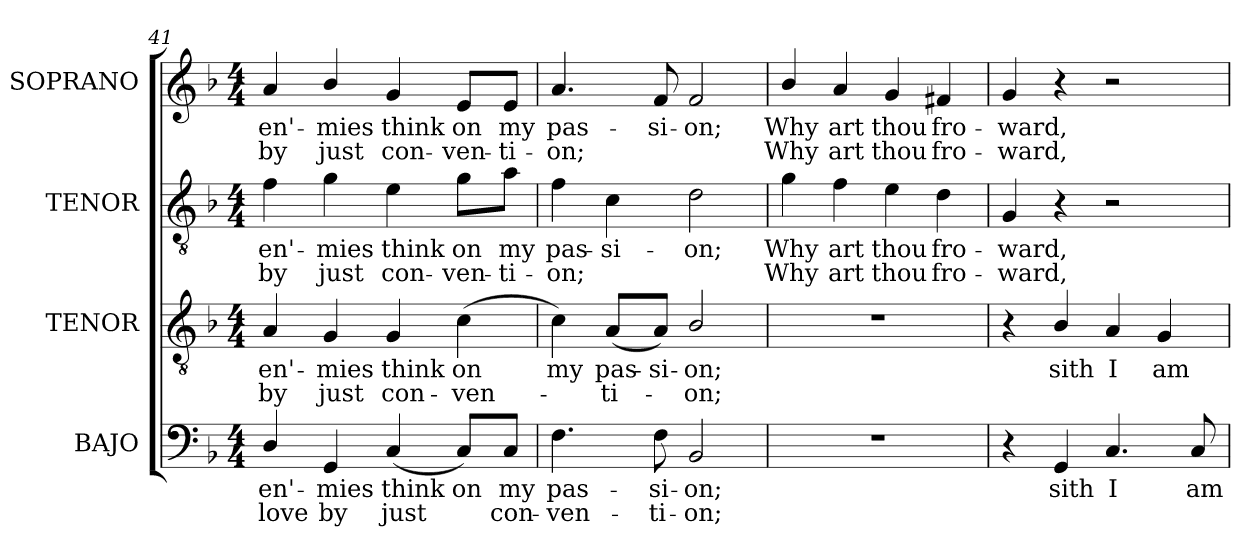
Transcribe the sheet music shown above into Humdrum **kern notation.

**kern	**text	**text	**kern	**text	**text	**kern	**text	**text	**kern	**text	**text
*part4	*part4	*part4	*part3	*part3	*part3	*part2	*part2	*part2	*part1	*part1	*part1
*staff4	*staff4	*staff4	*staff3	*staff3	*staff3	*staff2	*staff2	*staff2	*staff1	*staff1	*staff1
*I"BAJO	*	*	*I"TENOR	*	*	*I"TENOR	*	*	*I"SOPRANO	*	*
*I'B.	*	*	*I'T.	*	*	*I'T.	*	*	*I'S.	*	*
*clefF4	*	*	*clefGv2	*	*	*clefGv2	*	*	*clefG2	*	*
*	*	*	*ITrd7c12	*	*	*ITrd7c12	*	*	*	*	*
*k[b-]	*	*	*k[b-]	*	*	*k[b-]	*	*	*k[b-]	*	*
*F:	*	*	*F:	*	*	*F:	*	*	*F:	*	*
*M4/4	*	*	*M4/4	*	*	*M4/4	*	*	*M4/4	*	*
=41	=41	=41	=41	=41	=41	=41	=41	=41	=41	=41	=41
!	!LO:LY:b:color=#000000	!LO:LY:b:color=#000000	!	!	!	!	!	!	!	!	!
!	!	!	!	!LO:LY:b:color=#000000	!LO:LY:b:color=#000000	!	!	!	!	!	!
!	!	!	!	!	!	!	!LO:LY:b:color=#000000	!LO:LY:b:color=#000000	!	!	!
!	!	!	!	!	!	!	!	!	!	!LO:LY:b:color=#000000	!LO:LY:b:color=#000000
4Di/	en'-	love	4AAi/	en'-	by	4Fi\	en'-	by	4ai/	en'-	by
!	!LO:LY:b:color=#000000	!LO:LY:b:color=#000000	!	!	!	!	!	!	!	!	!
!	!	!	!	!LO:LY:b:color=#000000	!LO:LY:b:color=#000000	!	!	!	!	!	!
!	!	!	!	!	!	!	!LO:LY:b:color=#000000	!LO:LY:b:color=#000000	!	!	!
!	!	!	!	!	!	!	!	!	!	!LO:LY:b:color=#000000	!LO:LY:b:color=#000000
4GGi/	-mies	by	4GGi/	-mies	just	4Gi\	-mies	just	4b-i/	-mies	just
!	!LO:LY:b:color=#000000	!LO:LY:b:color=#000000	!	!	!	!	!	!	!	!	!
!	!	!	!	!LO:LY:b:color=#000000	!LO:LY:b:color=#000000	!	!	!	!	!	!
!	!	!	!	!	!	!	!LO:LY:b:color=#000000	!LO:LY:b:color=#000000	!	!	!
!	!	!	!	!	!	!	!	!	!	!LO:LY:b:color=#000000	!LO:LY:b:color=#000000
(4Ci/	think	just	4GGi/	think	con-	4Ei\	think	con-	4gi/	think	con-
!	!LO:LY:b:color=#000000	!	!	!	!	!	!	!	!	!	!
!	!	!	!	!LO:LY:b:color=#000000	!LO:LY:b:color=#000000	!	!	!	!	!	!
!	!	!	!	!	!	!	!LO:LY:b:color=#000000	!LO:LY:b:color=#000000	!	!	!
!	!	!	!	!	!	!	!	!	!	!LO:LY:b:color=#000000	!LO:LY:b:color=#000000
8Ci/L)	on	.	(4Ci\	on	-ven-	8Gi\L	on	-ven-	8ei/L	on	-ven-
!	!LO:LY:b:color=#000000	!LO:LY:b:color=#000000	!	!	!	!	!	!	!	!	!
!	!	!	!	!	!	!	!LO:LY:b:color=#000000	!LO:LY:b:color=#000000	!	!	!
!	!	!	!	!	!	!	!	!	!	!LO:LY:b:color=#000000	!LO:LY:b:color=#000000
8Ci/J	my	con-	.	.	.	8Ai\J	my	-ti-	8ei/J	my	-ti-
=42	=42	=42	=42	=42	=42	=42	=42	=42	=42	=42	=42
!	!LO:LY:b:color=#000000	!LO:LY:b:color=#000000	!	!	!	!	!	!	!	!	!
!	!	!	!	!LO:LY:b:color=#000000	!	!	!	!	!	!	!
!	!	!	!	!	!	!	!LO:LY:b:color=#000000	!LO:LY:b:color=#000000	!	!	!
!	!	!	!	!	!	!	!	!	!	!LO:LY:b:color=#000000	!LO:LY:b:color=#000000
4.Fi\	pas-	-ven-	4Ci\)	my	.	4Fi\	pas-	-on;	4.ai/	pas-	-on;
!	!	!	!	!LO:LY:b:color=#000000	!LO:LY:b:color=#000000	!	!	!	!	!	!
!	!	!	!	!	!	!	!LO:LY:b:color=#000000	!	!	!	!
.	.	.	(8AAi/L	pas-	-ti-	4Ci\	-si-	.	.	.	.
!	!LO:LY:b:color=#000000	!LO:LY:b:color=#000000	!	!	!	!	!	!	!	!	!
!	!	!	!	!LO:LY:b:color=#000000	!	!	!	!	!	!	!
!	!	!	!	!	!	!	!	!	!	!LO:LY:b:color=#000000	!
8Fi\	-si-	-ti-	8AAi/J)	-si-	.	.	.	.	8fi/	-si-	.
!	!LO:LY:b:color=#000000	!LO:LY:b:color=#000000	!	!	!	!	!	!	!	!	!
!	!	!	!	!LO:LY:b:color=#000000	!LO:LY:b:color=#000000	!	!	!	!	!	!
!	!	!	!	!	!	!	!LO:LY:b:color=#000000	!	!	!	!
!	!	!	!	!	!	!	!	!	!	!LO:LY:b:color=#000000	!
2BB-i/	-on;	-on;	2BB-i/	-on;	-on;	2Di\	-on;	.	2fi/	-on;	.
=43	=43	=43	=43	=43	=43	=43	=43	=43	=43	=43	=43
!	!	!	!	!	!	!	!LO:LY:b:color=#000000	!LO:LY:b:color=#000000	!	!	!
!	!	!	!	!	!	!	!	!	!	!LO:LY:b:color=#000000	!LO:LY:b:color=#000000
1r	.	.	1r	.	.	4Gi\	Why	Why	4b-i/	Why	Why
!	!	!	!	!	!	!	!LO:LY:b:color=#000000	!LO:LY:b:color=#000000	!	!	!
!	!	!	!	!	!	!	!	!	!	!LO:LY:b:color=#000000	!LO:LY:b:color=#000000
.	.	.	.	.	.	4Fi\	art	art	4ai/	art	art
!	!	!	!	!	!	!	!LO:LY:b:color=#000000	!LO:LY:b:color=#000000	!	!	!
!	!	!	!	!	!	!	!	!	!	!LO:LY:b:color=#000000	!LO:LY:b:color=#000000
.	.	.	.	.	.	4Ei\	thou	thou	4gi/	thou	thou
!	!	!	!	!	!	!	!LO:LY:b:color=#000000	!LO:LY:b:color=#000000	!	!	!
!	!	!	!	!	!	!	!	!	!	!LO:LY:b:color=#000000	!LO:LY:b:color=#000000
.	.	.	.	.	.	4Di\	fro-	fro-	4f#Xi/	fro-	fro-
!!LO:LB:g=z
=44	=44	=44	=44	=44	=44	=44	=44	=44	=44	=44	=44
!	!	!	!	!	!	!	!LO:LY:b:color=#000000	!LO:LY:b:color=#000000	!	!	!
!	!	!	!	!	!	!	!	!	!	!LO:LY:b:color=#000000	!LO:LY:b:color=#000000
4r	.	.	4r	.	.	4GGi/	-ward,	-ward,	4gi/	-ward,	-ward,
!	!LO:LY:b:color=#000000	!	!	!	!	!	!	!	!	!	!
!	!	!	!	!LO:LY:b:color=#000000	!	!	!	!	!	!	!
4GGi/	sith	.	4BB-i/	sith	.	4r	.	.	4r	.	.
!	!LO:LY:b:color=#000000	!	!	!	!	!	!	!	!	!	!
!	!	!	!	!LO:LY:b:color=#000000	!	!	!	!	!	!	!
4.Ci/	I	.	4AAi/	I	.	2r	.	.	2r	.	.
!	!	!	!	!LO:LY:b:color=#000000	!	!	!	!	!	!	!
.	.	.	4GGi/	am	.	.	.	.	.	.	.
!	!LO:LY:b:color=#000000	!	!	!	!	!	!	!	!	!	!
8Ci/	am	.	.	.	.	.	.	.	.	.	.
=	=	=	=	=	=	=	=	=	=	=	=
*-	*-	*-	*-	*-	*-	*-	*-	*-	*-	*-	*-
